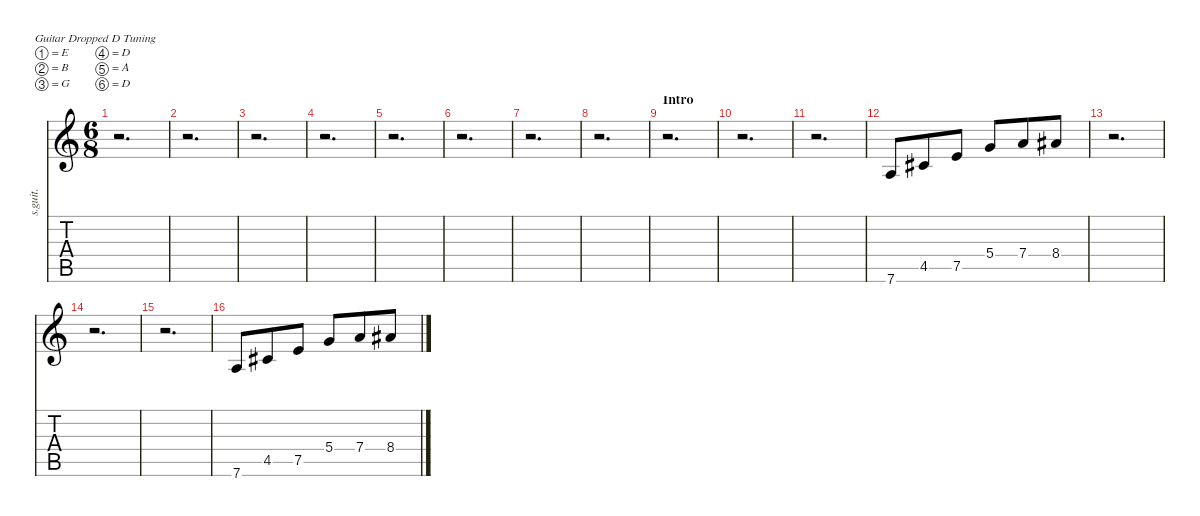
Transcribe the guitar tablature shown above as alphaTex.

\defaultSystemsLayout 4
\hideDynamics
\bracketExtendMode nobrackets
\track ("Backing Guitar 2" "s.guit.") {instrument distortionguitar}
\staff {score tabs}
\tuning (E4 B3 G3 D3 A2 D2)
\ts (6 8)
\tempo (130 hide)
\clef g2
\ks c
r.2{d dy f} |
r.2{d} |
r.2{d} |
r.2{d} |
r.2{d} |
r.2{d} |
r.2{d} |
r.2{d} |
\section ("" "Intro")
r.2{d} |
r.2{d} |
r.2{d} |
7.6.8{lyrics (0 "") lyrics (1 "") lyrics (2 "") lyrics (3 "") lyrics (4 "")} 4.5{acc #}.8{lyrics (0 "") lyrics (1 "") lyrics (2 "") lyrics (3 "") lyrics (4 "")} 7.5.8{lyrics (0 "") lyrics (1 "") lyrics (2 "") lyrics (3 "") lyrics (4 "")} 5.4.8{lyrics (0 "") lyrics (1 "") lyrics (2 "") lyrics (3 "") lyrics (4 "")} 7.4.8{lyrics (0 "") lyrics (1 "") lyrics (2 "") lyrics (3 "") lyrics (4 "")} 8.4{acc #}.8{lyrics (0 "") lyrics (1 "") lyrics (2 "") lyrics (3 "") lyrics (4 "")} |
r.2{d} |
r.2{d} |
r.2{d} |
7.6.8{lyrics (0 "") lyrics (1 "") lyrics (2 "") lyrics (3 "") lyrics (4 "")} 4.5{acc #}.8{lyrics (0 "") lyrics (1 "") lyrics (2 "") lyrics (3 "") lyrics (4 "")} 7.5.8{lyrics (0 "") lyrics (1 "") lyrics (2 "") lyrics (3 "") lyrics (4 "")} 5.4.8{lyrics (0 "") lyrics (1 "") lyrics (2 "") lyrics (3 "") lyrics (4 "")} 7.4.8{lyrics (0 "") lyrics (1 "") lyrics (2 "") lyrics (3 "") lyrics (4 "")} 8.4{acc #}.8{lyrics (0 "") lyrics (1 "") lyrics (2 "") lyrics (3 "") lyrics (4 "")}
